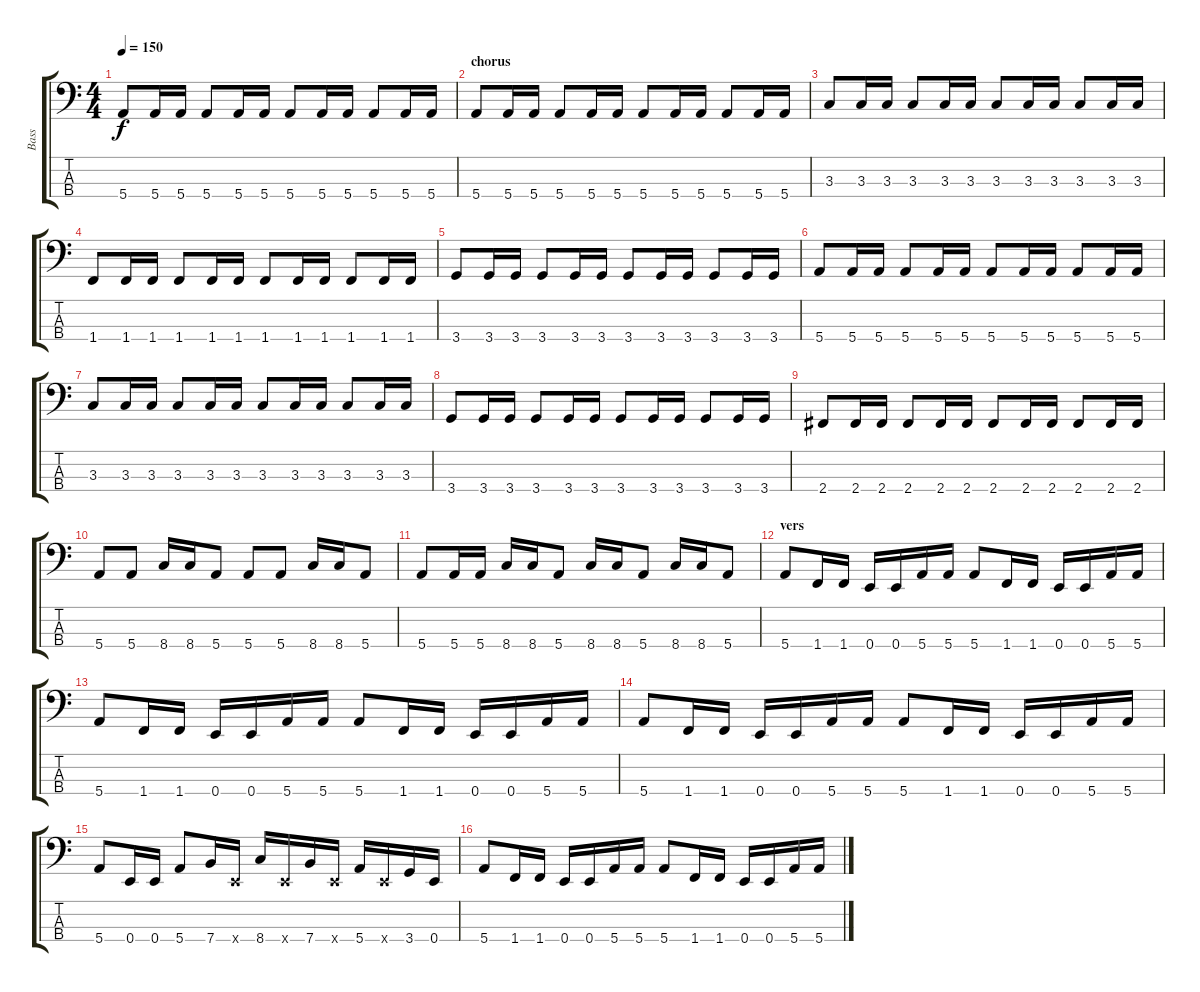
\track ("Bass" "Bass") {instrument slapbass1}
\staff {score tabs}
\tuning (G2 D2 A1 E1) {hide}
\ts (4 4)
\tempo 150
\clef f4
\ks c
5.4.8{dy f} 5.4.16 5.4.16 5.4.8 5.4.16 5.4.16 5.4.8 5.4.16 5.4.16 5.4.8 5.4.16 5.4.16 |
\section ("" "chorus")
5.4.8 5.4.16 5.4.16 5.4.8 5.4.16 5.4.16 5.4.8 5.4.16 5.4.16 5.4.8 5.4.16 5.4.16 |
3.3.8 3.3.16 3.3.16 3.3.8 3.3.16 3.3.16 3.3.8 3.3.16 3.3.16 3.3.8 3.3.16 3.3.16 |
1.4.8 1.4.16 1.4.16 1.4.8 1.4.16 1.4.16 1.4.8 1.4.16 1.4.16 1.4.8 1.4.16 1.4.16 |
3.4.8 3.4.16 3.4.16 3.4.8 3.4.16 3.4.16 3.4.8 3.4.16 3.4.16 3.4.8 3.4.16 3.4.16 |
5.4.8 5.4.16 5.4.16 5.4.8 5.4.16 5.4.16 5.4.8 5.4.16 5.4.16 5.4.8 5.4.16 5.4.16 |
3.3.8 3.3.16 3.3.16 3.3.8 3.3.16 3.3.16 3.3.8 3.3.16 3.3.16 3.3.8 3.3.16 3.3.16 |
3.4.8 3.4.16 3.4.16 3.4.8 3.4.16 3.4.16 3.4.8 3.4.16 3.4.16 3.4.8 3.4.16 3.4.16 |
2.4.8 2.4.16 2.4.16 2.4.8 2.4.16 2.4.16 2.4.8 2.4.16 2.4.16 2.4.8 2.4.16 2.4.16 |
5.4.8 5.4.8 8.4.16 8.4.16 5.4.8 5.4.8 5.4.8 8.4.16 8.4.16 5.4.8 |
5.4.8 5.4.16 5.4.16 8.4.16 8.4.16 5.4.8 8.4.16 8.4.16 5.4.8 8.4.16 8.4.16 5.4.8 |
\section ("" "vers")
5.4.8 1.4.16 1.4.16 0.4.16 0.4.16 5.4.16 5.4.16 5.4.8 1.4.16 1.4.16 0.4.16 0.4.16 5.4.16 5.4.16 |
5.4.8 1.4.16 1.4.16 0.4.16 0.4.16 5.4.16 5.4.16 5.4.8 1.4.16 1.4.16 0.4.16 0.4.16 5.4.16 5.4.16 |
5.4.8 1.4.16 1.4.16 0.4.16 0.4.16 5.4.16 5.4.16 5.4.8 1.4.16 1.4.16 0.4.16 0.4.16 5.4.16 5.4.16 |
5.4.8 0.4.16 0.4.16 5.4.8 7.4.16 0.4{x}.16 8.4.16 0.4{x}.16 7.4.16 0.4{x}.16 5.4.16 0.4{x}.16 3.4.16 0.4.16 |
5.4.8 1.4.16 1.4.16 0.4.16 0.4.16 5.4.16 5.4.16 5.4.8 1.4.16 1.4.16 0.4.16 0.4.16 5.4.16 5.4.16
